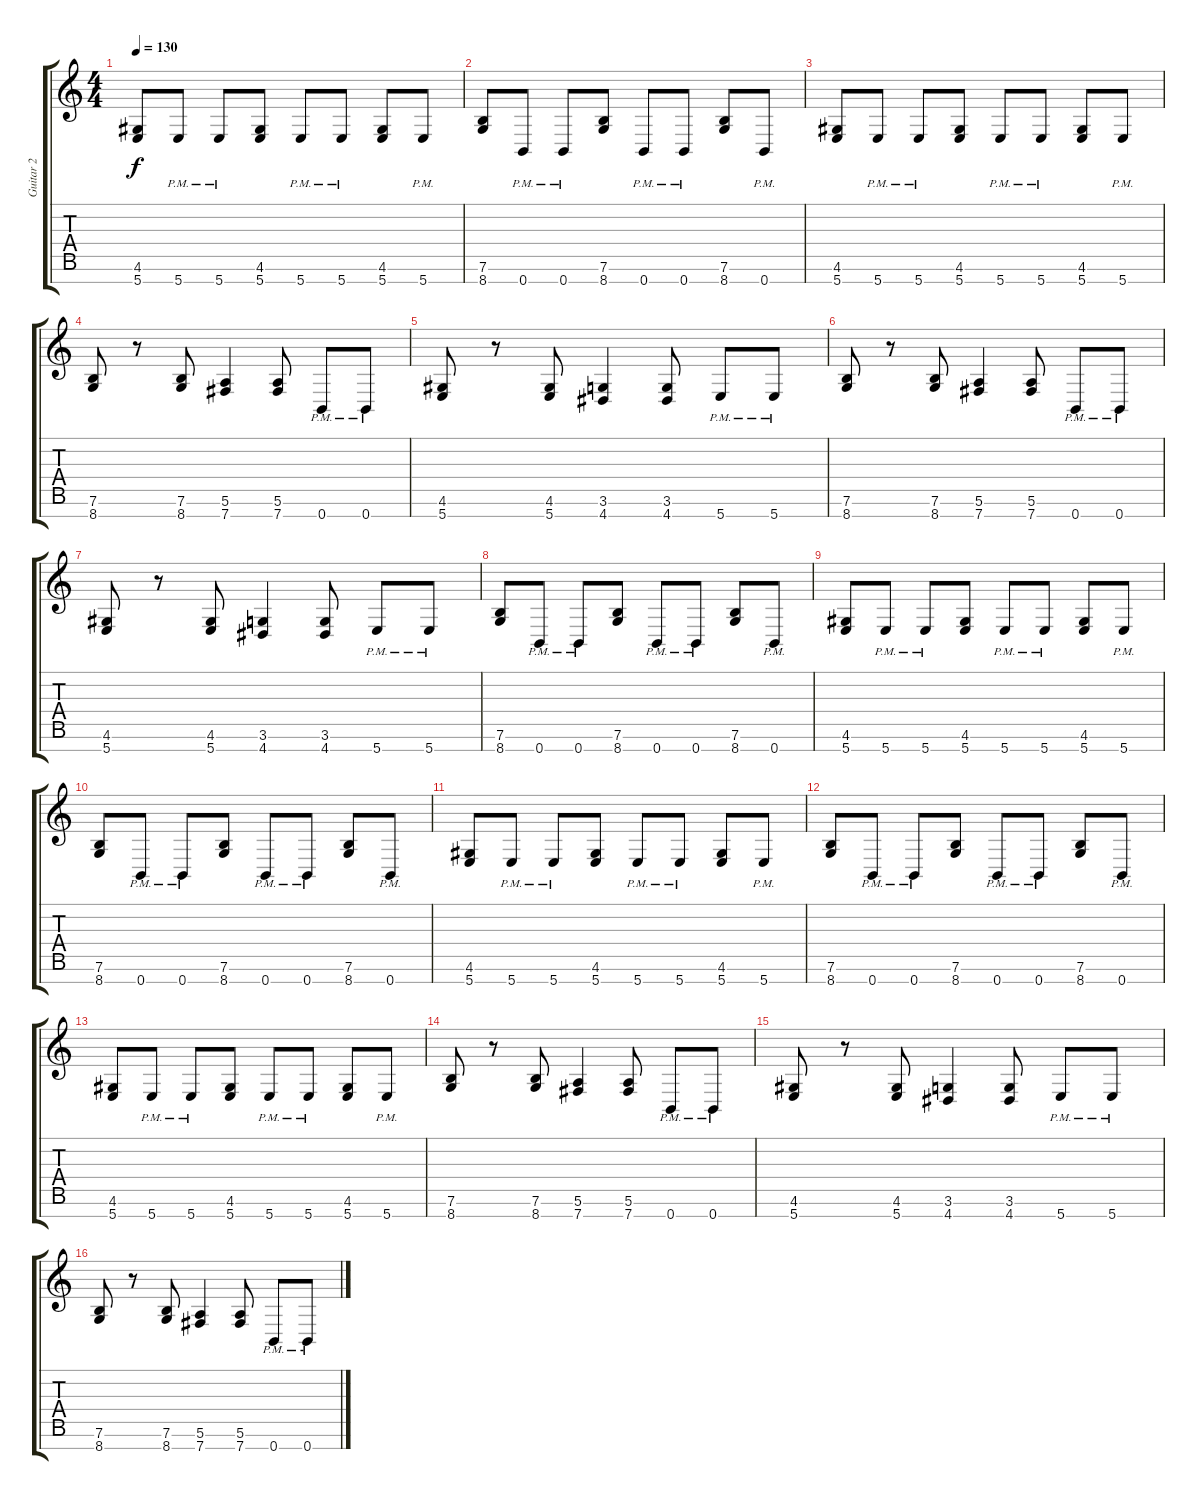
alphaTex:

\track ("Guitar 2" "Guitar 2") {instrument distortionguitar}
\staff {score tabs}
\tuning (E4 B3 G3 D3 A2 E2 B1) {hide}
\ts (4 4)
\tempo 130
\clef g2
\ks c
(4.6 5.7).8{dy f} 5.7{pm}.8 5.7{pm}.8 (4.6 5.7).8 5.7{pm}.8 5.7{pm}.8 (4.6 5.7).8 5.7{pm}.8 |
(7.6 8.7).8 0.7{pm}.8 0.7{pm}.8 (7.6 8.7).8 0.7{pm}.8 0.7{pm}.8 (7.6 8.7).8 0.7{pm}.8 |
(4.6 5.7).8 5.7{pm}.8 5.7{pm}.8 (4.6 5.7).8 5.7{pm}.8 5.7{pm}.8 (4.6 5.7).8 5.7{pm}.8 |
\section ("" "")
(7.6 8.7).8 r.8 (7.6 8.7).8 (5.6 7.7).4 (5.6 7.7).8 0.7{pm}.8 0.7{pm}.8 |
(4.6 5.7).8 r.8 (4.6 5.7).8 (3.6 4.7).4 (3.6 4.7).8 5.7{pm}.8 5.7{pm}.8 |
(7.6 8.7).8 r.8 (7.6 8.7).8 (5.6 7.7).4 (5.6 7.7).8 0.7{pm}.8 0.7{pm}.8 |
(4.6 5.7).8 r.8 (4.6 5.7).8 (3.6 4.7).4 (3.6 4.7).8 5.7{pm}.8 5.7{pm}.8 |
\section ("" "")
(7.6 8.7).8 0.7{pm}.8 0.7{pm}.8 (7.6 8.7).8 0.7{pm}.8 0.7{pm}.8 (7.6 8.7).8 0.7{pm}.8 |
(4.6 5.7).8 5.7{pm}.8 5.7{pm}.8 (4.6 5.7).8 5.7{pm}.8 5.7{pm}.8 (4.6 5.7).8 5.7{pm}.8 |
(7.6 8.7).8 0.7{pm}.8 0.7{pm}.8 (7.6 8.7).8 0.7{pm}.8 0.7{pm}.8 (7.6 8.7).8 0.7{pm}.8 |
(4.6 5.7).8 5.7{pm}.8 5.7{pm}.8 (4.6 5.7).8 5.7{pm}.8 5.7{pm}.8 (4.6 5.7).8 5.7{pm}.8 |
(7.6 8.7).8 0.7{pm}.8 0.7{pm}.8 (7.6 8.7).8 0.7{pm}.8 0.7{pm}.8 (7.6 8.7).8 0.7{pm}.8 |
(4.6 5.7).8 5.7{pm}.8 5.7{pm}.8 (4.6 5.7).8 5.7{pm}.8 5.7{pm}.8 (4.6 5.7).8 5.7{pm}.8 |
\section ("" "")
(7.6 8.7).8 r.8 (7.6 8.7).8 (5.6 7.7).4 (5.6 7.7).8 0.7{pm}.8 0.7{pm}.8 |
(4.6 5.7).8 r.8 (4.6 5.7).8 (3.6 4.7).4 (3.6 4.7).8 5.7{pm}.8 5.7{pm}.8 |
(7.6 8.7).8 r.8 (7.6 8.7).8 (5.6 7.7).4 (5.6 7.7).8 0.7{pm}.8 0.7{pm}.8
